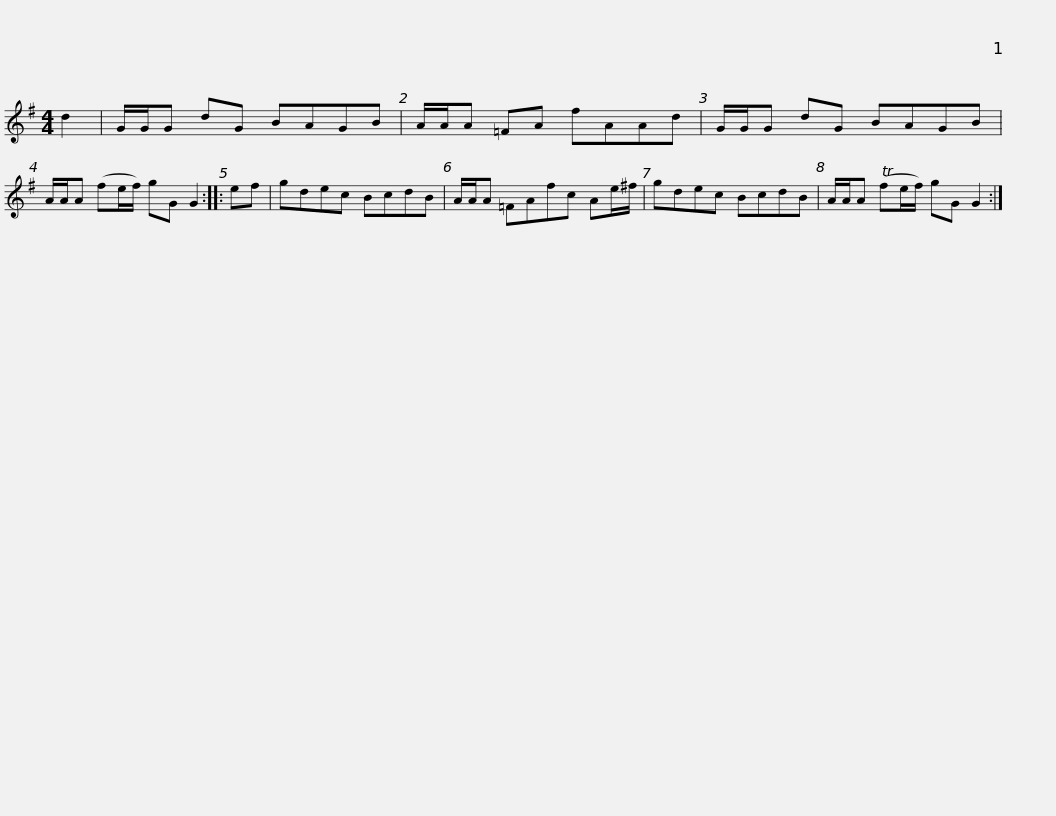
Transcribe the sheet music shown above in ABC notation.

X:1
L:1/8
M:4/4
I:linebreak $
K:G
V:1 treble
V:1
 d2 | G/G/G dG BAGB | A/A/A =FA fAAd | G/G/G dG BAGB | A/A/A (fe/f/) gG G2 :: %5
 ef |$ gdec BcdB | A/A/A =FAfc Ae/^f/ | gdec BcdB | A/A/A (Tfe/f/) gG G2 :| %10
